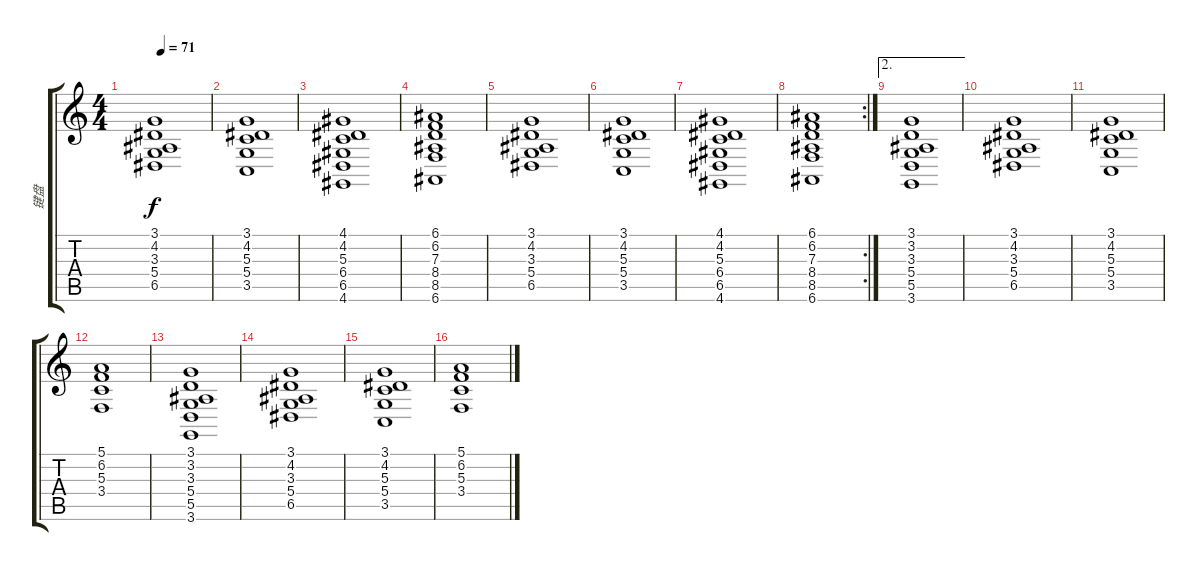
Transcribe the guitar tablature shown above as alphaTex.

\track ("键盘" "键盘") {instrument accordion}
\staff {score tabs}
\tuning (E4 B3 G3 D3 A2 E2) {hide}
\ts (4 4)
\tempo 71
\clef g2
\ks c
(3.1 4.2 3.3 5.4 6.5).1{dy f} |
(3.1 4.2 5.3 5.4 3.5).1 |
(4.1 4.2 5.3 6.4 6.5 4.6).1 |
(6.1 6.2 7.3 8.4 8.5 6.6).1 |
(3.1 4.2 3.3 5.4 6.5).1 |
(3.1 4.2 5.3 5.4 3.5).1 |
(4.1 4.2 5.3 6.4 6.5 4.6).1 |
\rc 2
(6.1 6.2 7.3 8.4 8.5 6.6).1 |
\ae 2
(3.1 3.2 3.3 5.4 5.5 3.6).1 |
(3.1 4.2 3.3 5.4 6.5).1 |
(3.1 4.2 5.3 5.4 3.5).1 |
(5.1 6.2 5.3 3.4).1 |
(3.1 3.2 3.3 5.4 5.5 3.6).1 |
(3.1 4.2 3.3 5.4 6.5).1 |
(3.1 4.2 5.3 5.4 3.5).1 |
(5.1 6.2 5.3 3.4).1
